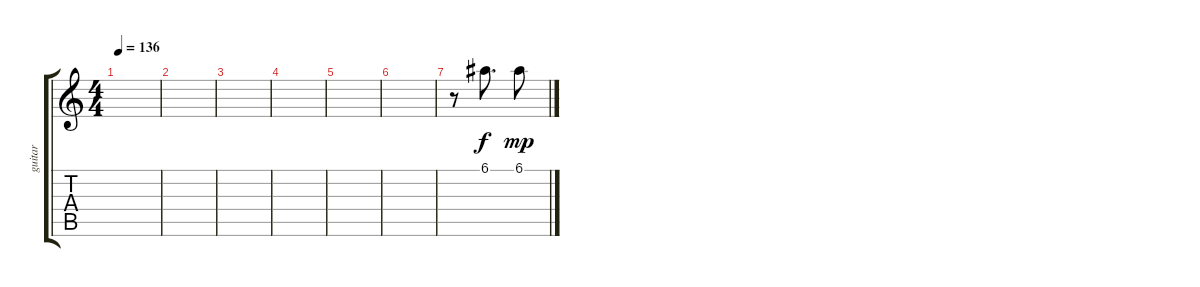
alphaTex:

\track ("guitar" "guitar") {instrument electricguitarclean}
\staff {score tabs}
\tuning (E4 B3 G3 D3 A2 E2) {hide}
\ts (4 4)
\tempo 136
\clef g2
\ks c
|
|
|
|
|
|
r.8 6.1.8{d} 6.1.8{dy mp}
